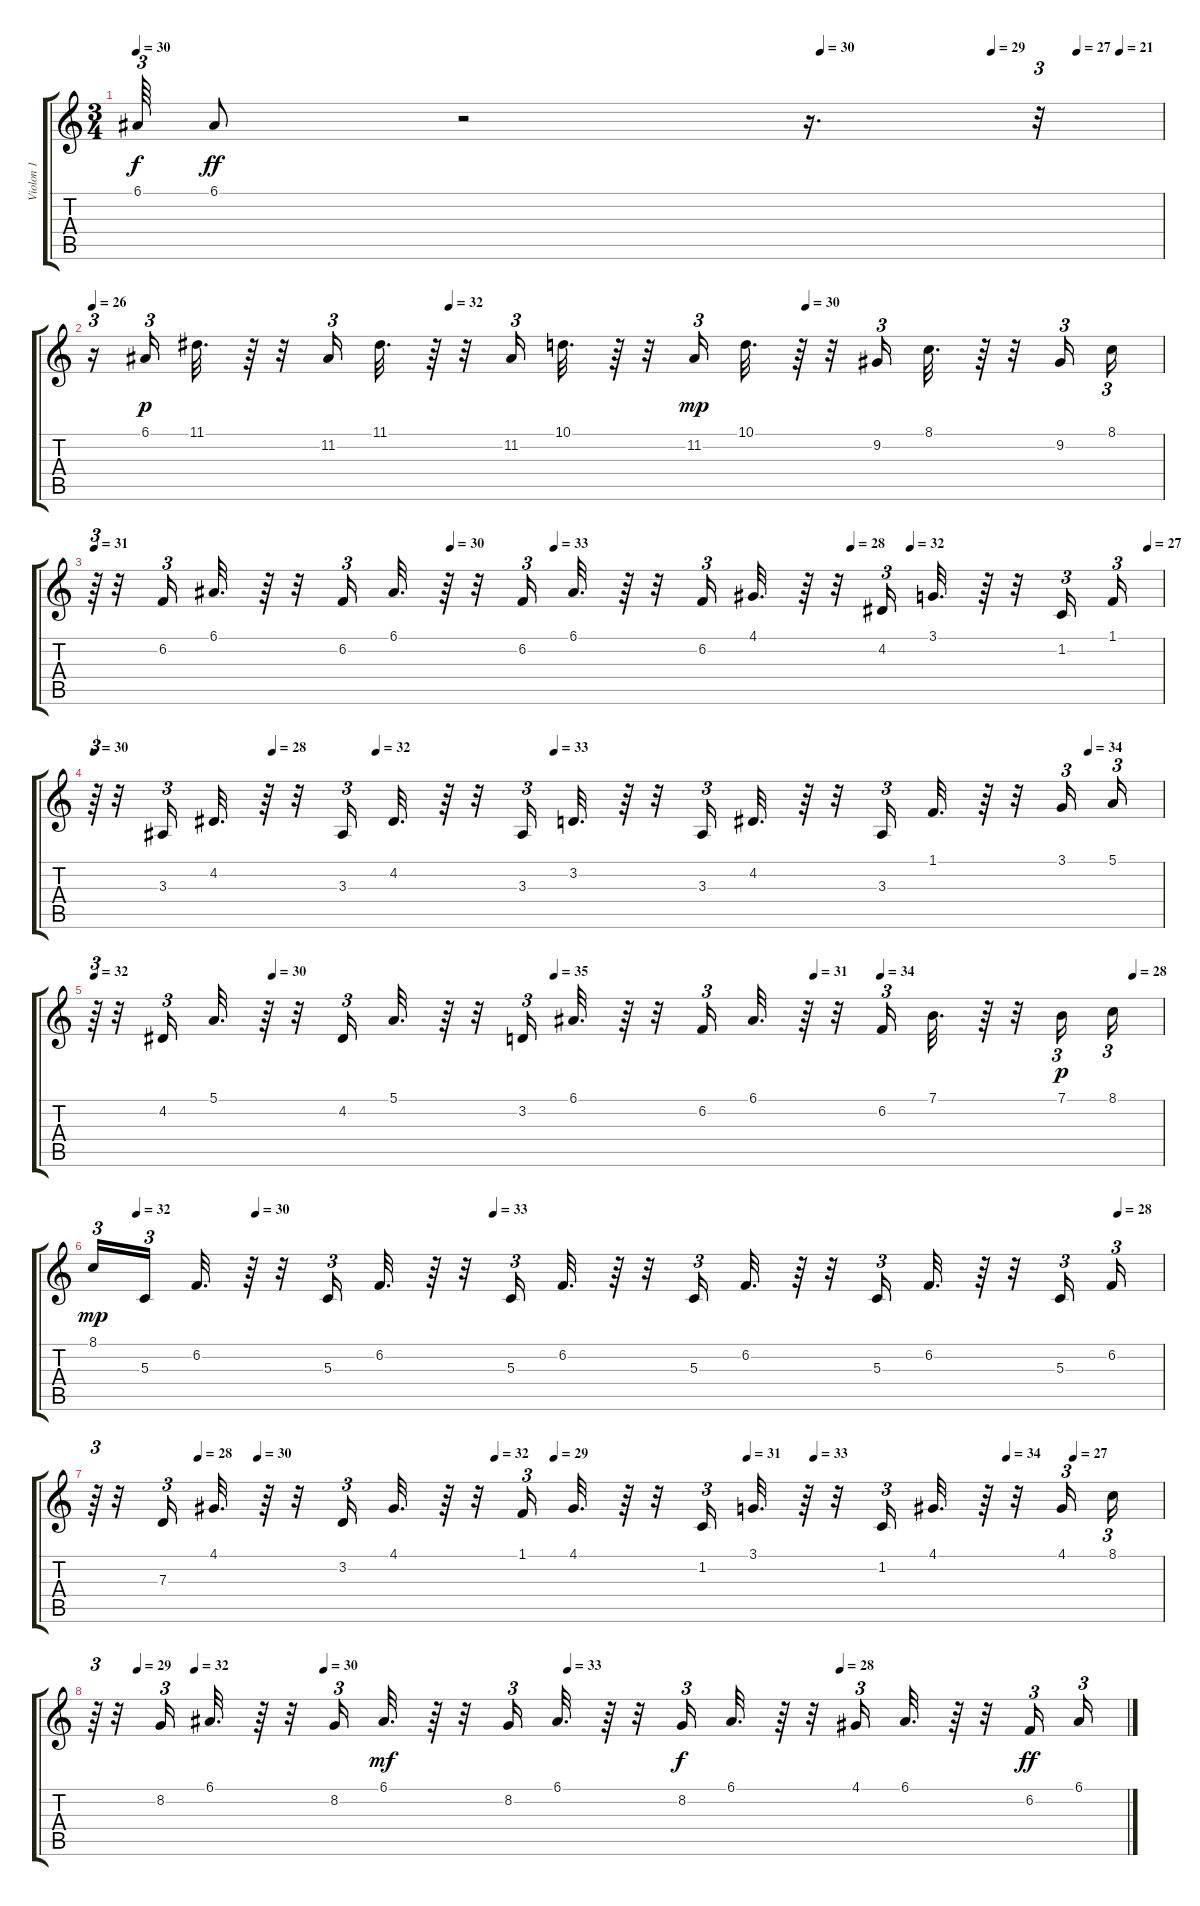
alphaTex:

\track ("Violon 1" "Violon 1") {instrument violin}
\staff {score tabs}
\tuning (E4 B3 G3 D3 A2 E2) {hide}
\ts (3 4)
\tempo 30
\tempo (30 0.6666666666666666)
\tempo (29 0.8333333333333334)
\tempo (27 0.9166666666666666)
\tempo (21 0.9583333333333334)
\clef g2
\ks c
6.1{t}.64{tu (3 2) dy f} 6.1.8{dy ff} r.2 r.16{d} r.32{tu (3 2)} |
\tempo 26
\tempo (32 0.3333333333333333)
\tempo (30 0.6666666666666666)
r.16{tu (3 2)} 6.1.16{tu (3 2) dy p} 11.1.32{d} r.64 r.32 11.2.16{tu (3 2)} 11.1.32{d} r.64 r.32 11.2.16{tu (3 2)} 10.1.32{d} r.64 r.32 11.2.16{tu (3 2) dy mp} 10.1.32{d} r.64 r.32 9.2.16{tu (3 2)} 8.1.32{d} r.64 r.32 9.2.16{tu (3 2)} 8.1.16{tu (3 2)} |
\tempo 31
\tempo (30 0.3333333333333333)
\tempo (33 0.4305555555555556)
\tempo (28 0.7083333333333334)
\tempo (32 0.7638888888888888)
\tempo (27 0.9861111111111112)
r.64{tu (3 2)} r.32 6.2.16{tu (3 2)} 6.1.32{d} r.64 r.32 6.2.16{tu (3 2)} 6.1.32{d} r.64 r.32 6.2.16{tu (3 2)} 6.1.32{d} r.64 r.32 6.2.16{tu (3 2)} 4.1.32{d} r.64 r.32 4.2.16{tu (3 2)} 3.1.32{d} r.64 r.32 1.2.16{tu (3 2)} 1.1.16{tu (3 2)} |
\tempo 30
\tempo (28 0.16666666666666666)
\tempo (32 0.2638888888888889)
\tempo (33 0.4305555555555556)
\tempo (34 0.9305555555555556)
r.64{tu (3 2)} r.32 3.3.16{tu (3 2)} 4.2.32{d} r.64 r.32 3.3.16{tu (3 2)} 4.2.32{d} r.64 r.32 3.3.16{tu (3 2)} 3.2.32{d} r.64 r.32 3.3.16{tu (3 2)} 4.2.32{d} r.64 r.32 3.3.16{tu (3 2)} 1.1.32{d} r.64 r.32 3.1.16{tu (3 2)} 5.1.16{tu (3 2)} |
\tempo 32
\tempo (30 0.16666666666666666)
\tempo (35 0.4305555555555556)
\tempo (31 0.6736111111111112)
\tempo (34 0.7361111111111112)
\tempo (28 0.9722222222222222)
r.64{tu (3 2)} r.32 4.2.16{tu (3 2)} 5.1.32{d} r.64 r.32 4.2.16{tu (3 2)} 5.1.32{d} r.64 r.32 3.2.16{tu (3 2)} 6.1.32{d} r.64 r.32 6.2.16{tu (3 2)} 6.1.32{d} r.64 r.32 6.2.16{tu (3 2)} 7.1.32{d} r.64 r.32 7.1.16{tu (3 2) dy p} 8.1.16{tu (3 2)} |
\tempo (32 0.041666666666666664)
\tempo (30 0.1527777777777778)
\tempo (33 0.375)
\tempo (28 0.9583333333333334)
8.1.16{tu (3 2) dy mp} 5.3.16{tu (3 2)} 6.2.32{d} r.64 r.32 5.3.16{tu (3 2)} 6.2.32{d} r.64 r.32 5.3.16{tu (3 2)} 6.2.32{d} r.64 r.32 5.3.16{tu (3 2)} 6.2.32{d} r.64 r.32 5.3.16{tu (3 2)} 6.2.32{d} r.64 r.32 5.3.16{tu (3 2)} 6.2.16{tu (3 2)} |
\tempo (28 0.09722222222222222)
\tempo (30 0.1527777777777778)
\tempo (32 0.375)
\tempo (29 0.4305555555555556)
\tempo (31 0.6111111111111112)
\tempo (33 0.6736111111111112)
\tempo (34 0.8541666666666666)
\tempo (27 0.9166666666666666)
r.64{tu (3 2)} r.32 7.3.16{tu (3 2)} 4.1.32{d} r.64 r.32 3.2.16{tu (3 2)} 4.1.32{d} r.64 r.32 1.1.16{tu (3 2)} 4.1.32{d} r.64 r.32 1.2.16{tu (3 2)} 3.1.32{d} r.64 r.32 1.2.16{tu (3 2)} 4.1.32{d} r.64 r.32 4.1.16{tu (3 2)} 8.1.16{tu (3 2)} |
\tempo (29 0.041666666666666664)
\tempo (32 0.09722222222222222)
\tempo (30 0.2222222222222222)
\tempo (33 0.4583333333333333)
\tempo (28 0.7222222222222222)
r.64{tu (3 2)} r.32 8.2.16{tu (3 2)} 6.1.32{d} r.64 r.32 8.2.16{tu (3 2)} 6.1.32{d dy mf} r.64 r.32 8.2.16{tu (3 2)} 6.1.32{d} r.64 r.32 8.2.16{tu (3 2) dy f} 6.1.32{d} r.64 r.32 4.1.16{tu (3 2)} 6.1.32{d} r.64 r.32 6.2.16{tu (3 2) dy ff} 6.1.16{tu (3 2)}
